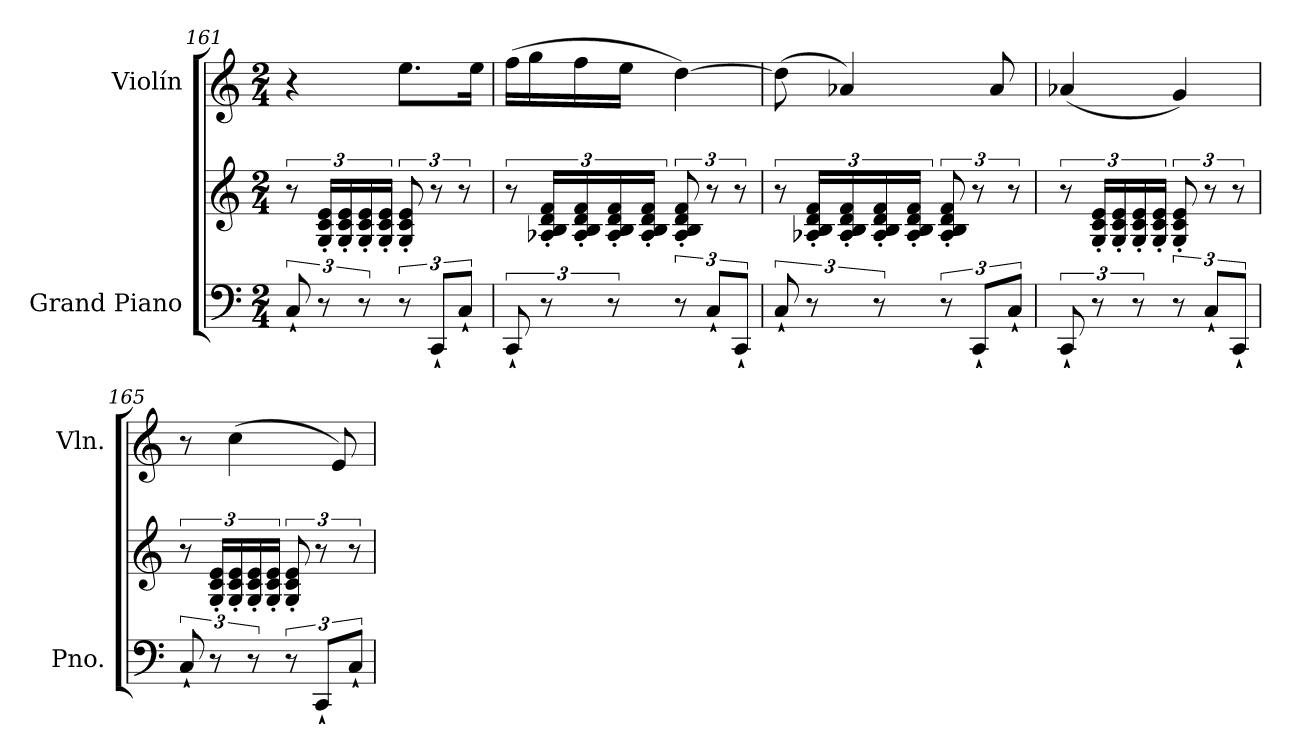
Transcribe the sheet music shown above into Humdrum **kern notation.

**kern	**kern	**kern
*part2	*part2	*part1
*staff3	*staff2	*staff1
*I"Grand Piano	*	*I"Violín
*I'Pno.	*	*I'Vln.
*clefF4	*clefG2	*clefG2
*k[]	*k[]	*k[]
*M2/4	*M2/4	*M2/4
=161	=161	=161
12C`/	12r	4r
12r	24G/' 24c/' 24e/'LL	.
.	24G/' 24c/' 24e/'	.
12r	24G/' 24c/' 24e/'	.
.	24G/' 24c/' 24e/'JJ	.
12r	12G/' 12c/' 12e/'	8.ee\L
12CC`/L	12r	.
12C`/J	12r	.
.	.	16ee\Jk
!!LO:LB:g=z
=162	=162	=162
12CC`/	12r	(16ff\LL
.	.	16gg\
12r	24A-X/' 24B/' 24d/' 24f/'LL	.
.	24A-/' 24B/' 24d/' 24f/'	16ff\
12r	24A-/' 24B/' 24d/' 24f/'	.
.	.	16ee\JJ
.	24A-/' 24B/' 24d/' 24f/'JJ	.
12r	12A-/' 12B/' 12d/' 12f/'	[4dd\)
12C`/L	12r	.
12CC`/J	12r	.
=163	=163	=163
12C`/	12r	(8dd\]
12r	24A-X/' 24B/' 24d/' 24f/'LL	.
.	24A-/' 24B/' 24d/' 24f/'	4a-X/)
12r	24A-/' 24B/' 24d/' 24f/'	.
.	24A-/' 24B/' 24d/' 24f/'JJ	.
12r	12A-/' 12B/' 12d/' 12f/'	.
12CC`/L	12r	.
.	.	8a-/
12C`/J	12r	.
=164	=164	=164
12CC`/	12r	(4a-X/
12r	24G/' 24c/' 24e/'LL	.
.	24G/' 24c/' 24e/'	.
12r	24G/' 24c/' 24e/'	.
.	24G/' 24c/' 24e/'JJ	.
12r	12G/' 12c/' 12e/'	4g/)
12C`/L	12r	.
12CC`/J	12r	.
!!LO:LB:g=z
=165	=165	=165
12C`/	12r	8r
12r	24G/' 24c/' 24e/'LL	.
.	24G/' 24c/' 24e/'	(4cc\
12r	24G/' 24c/' 24e/'	.
.	24G/' 24c/' 24e/'JJ	.
12r	12G/' 12c/' 12e/'	.
12CC`/L	12r	.
.	.	8e/)
12C`/J	12r	.
=	=	=
*-	*-	*-
